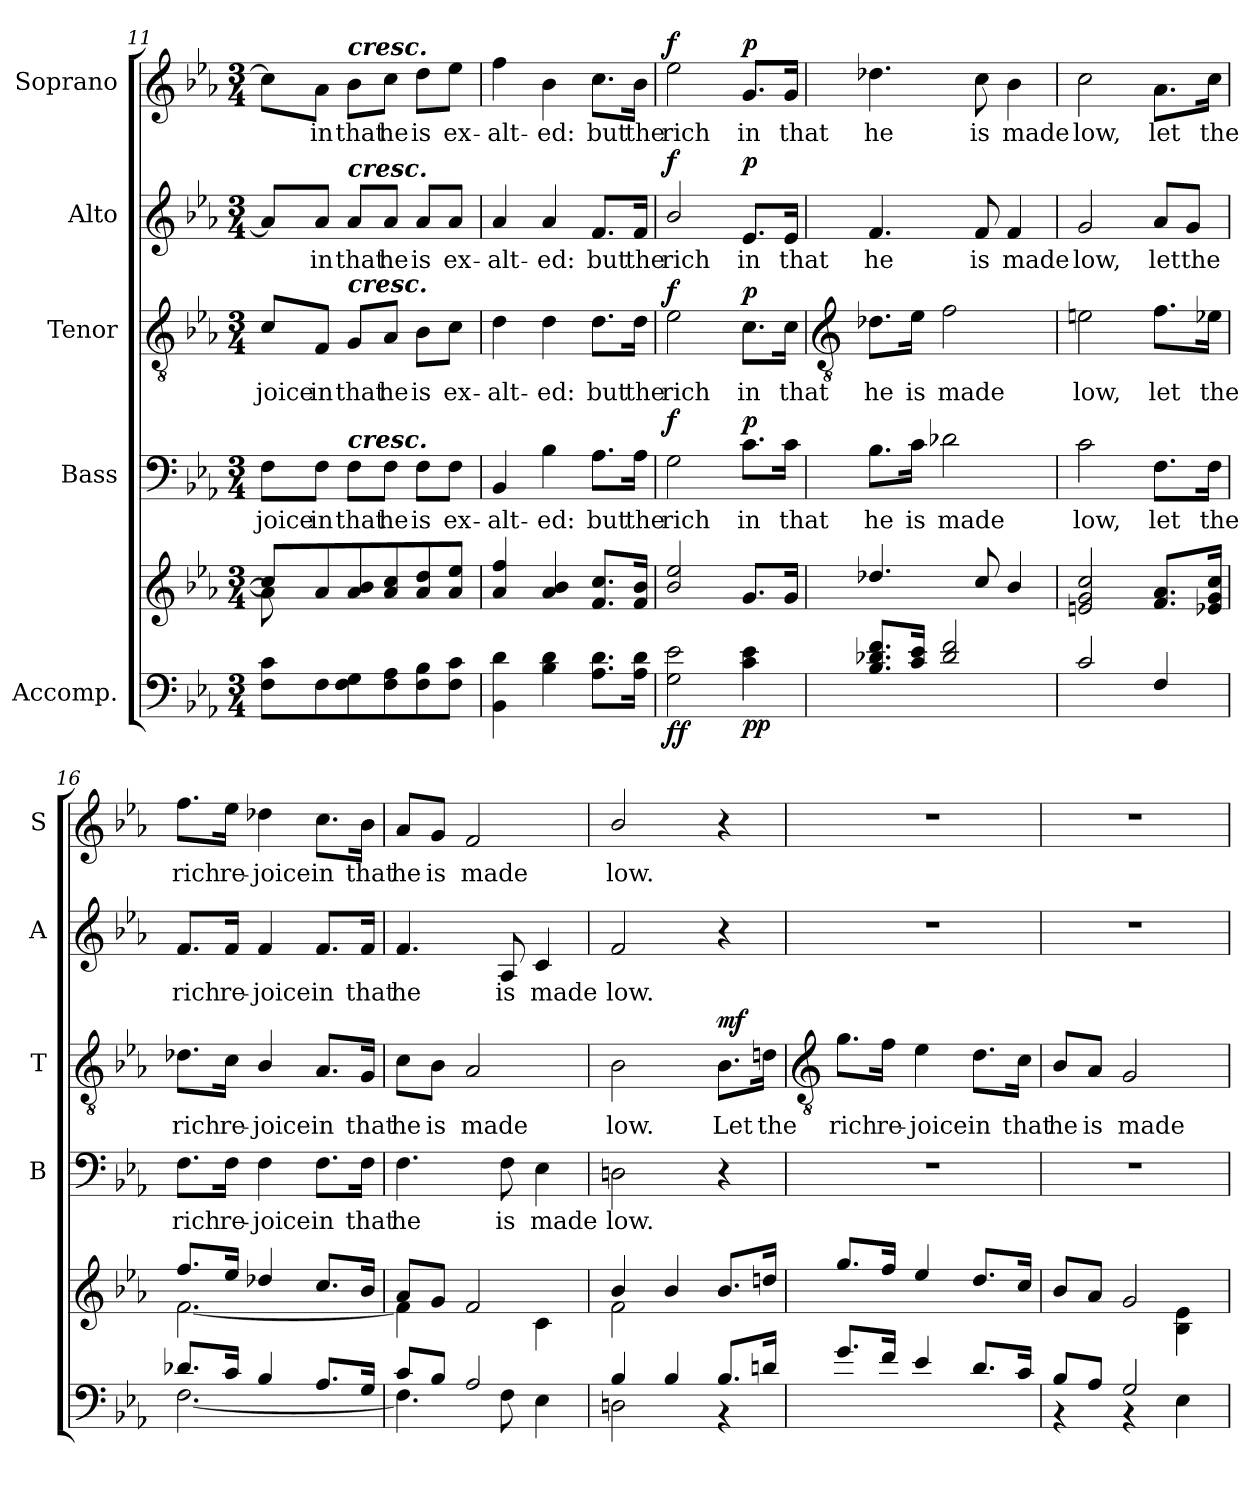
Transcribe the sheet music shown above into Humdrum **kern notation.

**kern	**kern	**dynam	**kern	**text	**dynam	**kern	**text	**dynam	**kern	**text	**dynam	**kern	**text	**dynam
*part5	*part5	*part5	*part4	*part4	*part4	*part3	*part3	*part3	*part2	*part2	*part2	*part1	*part1	*part1
*staff6	*staff5	*staff5/6	*staff4	*staff4	*staff4	*staff3	*staff3	*staff3	*staff2	*staff2	*staff2	*staff1	*staff1	*staff1
*I"Accomp.	*	*	*I"Bass	*	*	*I"Tenor	*	*	*I"Alto	*	*	*I"Soprano	*	*
*	*	*	*I'B	*	*	*I'T	*	*	*I'A	*	*	*I'S	*	*
*clefF4	*clefG2	*	*clefF4	*	*	*clefGv2	*	*	*clefG2	*	*	*clefG2	*	*
*k[b-e-a-]	*k[b-e-a-]	*	*k[b-e-a-]	*	*	*k[b-e-a-]	*	*	*k[b-e-a-]	*	*	*k[b-e-a-]	*	*
*E-:	*E-:	*	*E-:	*	*	*E-:	*	*	*E-:	*	*	*E-:	*	*
*M3/4	*M3/4	*	*M3/4	*	*	*M3/4	*	*	*M3/4	*	*	*M3/4	*	*
=11	=11	=11	=11	=11	=11	=11	=11	=11	=11	=11	=11	=11	=11	=11
*	*^	*	*	*	*	*	*	*	*	*	*	*	*	*
!	!	!	!	!	!LO:LY:b	!	!	!LO:LY:b	!	!	!	!	!	!	!
8F 8cL	8cc/L]	8a-\]	.	8F\L	-joice	.	8c/L	-joice	.	8a-/L]	.	.	8cc\L]	.	.
!	!	!	!	!	!LO:LY:b	!	!	!LO:LY:b	!	!	!LO:LY:b	!	!	!LO:LY:b	!
8F	8a-/	8ryy	.	8F\J	in	.	8F/J	in	.	8a-/J	in	.	8a-\J	in	.
!	!	!	!	!	!	!	!	!	!	!	!	!	!LO:TX:a:Bi:t=cresc.	!	!
!	!	!	!	!	!	!	!	!	!	!LO:TX:a:Bi:t=cresc.	!	!	!	!	!
!	!	!	!	!	!	!	!LO:TX:a:Bi:t=cresc.	!	!	!	!	!	!	!	!
!	!	!	!	!LO:TX:a:Bi:t=cresc.	!	!	!	!	!	!	!	!	!	!	!
!	!	!	!	!	!LO:LY:b	!	!	!LO:LY:b	!	!	!LO:LY:b	!	!	!LO:LY:b	!
8F 8G	8a-/ 8b-/	4ryy	.	8F\L	that	.	8G/L	that	.	8a-/L	that	.	8b-\L	that	.
!	!	!	!	!	!LO:LY:b	!	!	!LO:LY:b	!	!	!LO:LY:b	!	!	!LO:LY:b	!
8F 8A-	8a-/ 8cc/	.	.	8F\J	he	.	8A-/J	he	.	8a-/J	he	.	8cc\J	he	.
!	!	!	!	!	!LO:LY:b	!	!	!LO:LY:b	!	!	!LO:LY:b	!	!	!LO:LY:b	!
8F 8B-	8a-/ 8dd/	4ryy	.	8F\L	is	.	8B-\L	is	.	8a-/L	is	.	8dd\L	is	.
!	!	!	!	!	!LO:LY:b	!	!	!LO:LY:b	!	!	!LO:LY:b	!	!	!LO:LY:b	!
8F 8cJ	8a-/ 8ee-/J	.	.	8F\J	ex-	.	8c\J	ex-	.	8a-/J	ex-	.	8ee-\J	ex-	.
=12	=12	=12	=12	=12	=12	=12	=12	=12	=12	=12	=12	=12	=12	=12	=12
!	!	!LO:N:vis=1	!	!	!LO:LY:b	!	!	!LO:LY:b	!	!	!LO:LY:b	!	!	!LO:LY:b	!
4BB- 4d	4a-/ 4ff/	2.ryy	.	4BB-	-alt-	.	4d	-alt-	.	4a-	-alt-	.	4ff	-alt-	.
!	!	!	!	!	!LO:LY:b	!	!	!LO:LY:b	!	!	!LO:LY:b	!	!	!LO:LY:b	!
4B- 4d	4a-/ 4b-/	.	.	4B-	-ed:	.	4d	-ed:	.	4a-	-ed:	.	4b-	-ed:	.
!	!	!	!	!	!LO:LY:b	!	!	!LO:LY:b	!	!	!LO:LY:b	!	!	!LO:LY:b	!
8.A- 8.dL	8.f/ 8.cc/L	.	.	8.A-\L	but	.	8.d\L	but	.	8.f/L	but	.	8.cc\L	but	.
!	!	!	!	!	!LO:LY:b	!	!	!LO:LY:b	!	!	!LO:LY:b	!	!	!LO:LY:b	!
16A- 16dJ	16f/ 16b-/J	.	.	16A-\Jk	the	.	16d\Jk	the	.	16f/Jk	the	.	16b-\Jk	the	.
=13	=13	=13	=13	=13	=13	=13	=13	=13	=13	=13	=13	=13	=13	=13	=13
!	!	!LO:N:vis=1	!LO:DY:b=2	!	!LO:LY:b	!	!	!LO:LY:b	!	!	!LO:LY:b	!	!	!LO:LY:b	!
!	!	!	!LO:DY:n=1:b	!	!	!LO:DY:b	!	!	!LO:DY:b	!	!	!LO:DY:b	!	!	!LO:DY:b
2G 2e-	2b-/ 2ee-/	2.ryy	f f	2G	rich	f	2e-	rich	f	2b-/	rich	f	2ee-	rich	f
!	!	!	!LO:DY:n=2:b=2	!	!LO:LY:b	!	!	!LO:LY:b	!	!	!LO:LY:b	!	!	!LO:LY:b	!
!	!	!	!LO:DY:n=3:b	!	!	!LO:DY:b	!	!	!LO:DY:b	!	!	!LO:DY:b	!	!	!LO:DY:b
4c 4e-	8.g/L	.	p p	8.c\L	in	p	8.c\L	in	p	8.e-/L	in	p	8.g/L	in	p
!	!	!	!	!	!LO:LY:b	!	!	!LO:LY:b	!	!	!LO:LY:b	!	!	!LO:LY:b	!
.	16g/J	.	.	16c\Jk	that	.	16c\Jk	that	.	16e-/Jk	that	.	16g/Jk	that	.
!!LO:LB:g=z
=14	=14	=14	=14	=14	=14	=14	=14	=14	=14	=14	=14	=14	=14	=14	=14
*	*	*	*	*	*	*	*clefGv2	*	*	*	*	*	*	*	*
*^	*	*	*	*	*	*	*	*	*	*	*	*	*	*	*
!	!LO:N:vis=1	!	!LO:N:vis=1	!	!	!LO:LY:b	!	!	!LO:LY:b	!	!	!LO:LY:b	!	!	!LO:LY:b	!
8.B- 8.d-X 8.fL	2.ryy	4.dd-X/	2.ryy	.	8.B-\L	he	.	8.d-X\L	he	.	4.f	he	.	4.dd-X	he	.
!	!	!	!	!	!	!LO:LY:b	!	!	!LO:LY:b	!	!	!	!	!	!	!
16c 16e-J	.	.	.	.	16c\Jk	is	.	16e-\Jk	is	.	.	.	.	.	.	.
!	!	!	!	!	!	!LO:LY:b	!	!	!LO:LY:b	!	!	!	!	!	!	!
2d- 2f	.	.	.	.	2d-X	made	.	2f	made	.	.	.	.	.	.	.
!	!	!	!	!	!	!	!	!	!	!	!	!LO:LY:b	!	!	!LO:LY:b	!
.	.	8cc/	.	.	.	.	.	.	.	.	8f	is	.	8cc	is	.
!	!	!	!	!	!	!	!	!	!	!	!	!LO:LY:b	!	!	!LO:LY:b	!
.	.	4b-/	.	.	.	.	.	.	.	.	4f	made	.	4b-	made	.
=15	=15	=15	=15	=15	=15	=15	=15	=15	=15	=15	=15	=15	=15	=15	=15	=15
!	!LO:N:vis=1	!	!LO:N:vis=1	!	!	!LO:LY:b	!	!	!LO:LY:b	!	!	!LO:LY:b	!	!	!LO:LY:b	!
2c	2.ryy	2en/ 2g/ 2cc/	2.ryy	.	2c	low,	.	2en	low,	.	2g	low,	.	2cc	low,	.
!	!	!	!	!	!	!LO:LY:b	!	!	!LO:LY:b	!	!	!LO:LY:b	!	!	!LO:LY:b	!
4F	.	8.f/ 8.a-/L	.	.	8.F\L	let	.	8.f\L	let	.	8a-/L	let	.	8.a-\L	let	.
!	!	!	!	!	!	!	!	!	!	!	!	!LO:LY:b	!	!	!	!
.	.	.	.	.	.	.	.	.	.	.	8g/J	the	.	.	.	.
!	!	!	!	!	!	!LO:LY:b	!	!	!LO:LY:b	!	!	!	!	!	!LO:LY:b	!
.	.	16e-X/ 16g/ 16cc/J	.	.	16F\Jk	the	.	16e-X\Jk	the	.	.	.	.	16cc\Jk	the	.
=16	=16	=16	=16	=16	=16	=16	=16	=16	=16	=16	=16	=16	=16	=16	=16	=16
!	!	!	!	!	!	!LO:LY:b	!	!	!LO:LY:b	!	!	!LO:LY:b	!	!	!LO:LY:b	!
8.d-X/L	[2.F\	8.ff/L	[2.f\	.	8.F\L	rich	.	8.d-X\L	rich	.	8.f/L	rich	.	8.ff\L	rich	.
!	!	!	!	!	!	!LO:LY:b	!	!	!LO:LY:b	!	!	!LO:LY:b	!	!	!LO:LY:b	!
16c/J	.	16ee-/J	.	.	16F\Jk	re-	.	16c\Jk	re-	.	16f/Jk	re-	.	16ee-\Jk	re-	.
!	!	!	!	!	!	!LO:LY:b	!	!	!LO:LY:b	!	!	!LO:LY:b	!	!	!LO:LY:b	!
4B-/	.	4dd-X/	.	.	4F	-joice	.	4B-/	-joice	.	4f	-joice	.	4dd-X	-joice	.
!	!	!	!	!	!	!LO:LY:b	!	!	!LO:LY:b	!	!	!LO:LY:b	!	!	!LO:LY:b	!
8.A-/L	.	8.cc/L	.	.	8.F\L	in	.	8.A-/L	in	.	8.f/L	in	.	8.cc\L	in	.
!	!	!	!	!	!	!LO:LY:b	!	!	!LO:LY:b	!	!	!LO:LY:b	!	!	!LO:LY:b	!
16G/J	.	16b-/J	.	.	16F\Jk	that	.	16G/Jk	that	.	16f/Jk	that	.	16b-\Jk	that	.
=17	=17	=17	=17	=17	=17	=17	=17	=17	=17	=17	=17	=17	=17	=17	=17	=17
!	!	!	!	!	!	!LO:LY:b	!	!	!LO:LY:b	!	!	!LO:LY:b	!	!	!LO:LY:b	!
8c/L	4.F\]	8a-/L	4f\]	.	4.F	he	.	8c\L	he	.	4.f	he	.	8a-/L	he	.
!	!	!	!	!	!	!	!	!	!LO:LY:b	!	!	!	!	!	!LO:LY:b	!
8B-/J	.	8g/J	.	.	.	.	.	8B-\J	is	.	.	.	.	8g/J	is	.
!	!	!	!	!	!	!	!	!	!LO:LY:b	!	!	!	!	!	!LO:LY:b	!
2A-/	.	2f/	4ryy	.	.	.	.	2A-	made	.	.	.	.	2f	made	.
!	!	!	!	!	!	!LO:LY:b	!	!	!	!	!	!LO:LY:b	!	!	!	!
.	8F\	.	.	.	8F	is	.	.	.	.	8A-	is	.	.	.	.
!	!	!	!	!	!	!LO:LY:b	!	!	!	!	!	!LO:LY:b	!	!	!	!
.	4E-\	.	4c\	.	4E-	made	.	.	.	.	4c	made	.	.	.	.
=18	=18	=18	=18	=18	=18	=18	=18	=18	=18	=18	=18	=18	=18	=18	=18	=18
!	!	!	!	!	!	!LO:LY:b	!	!	!LO:LY:b	!	!	!LO:LY:b	!	!	!LO:LY:b	!
4B-/	2Dn\	4b-/	2f\	.	2Dn	low.	.	2B-	low.	.	2f	low.	.	2b-/	low.	.
4B-/	.	4b-/	.	.	.	.	.	.	.	.	.	.	.	.	.	.
!	!	!	!	!LO:DY:b=2	!	!	!	!	!LO:LY:b	!	!	!	!	!	!	!
!	!	!	!	!LO:DY:n=1:b	!	!	!	!	!	!LO:DY:b	!	!	!	!	!	!
8.B-/L	4r	8.b-/L	4ryy	mf mf	4r	.	.	8.B-\L	Let	mf	4r	.	.	4r	.	.
!	!	!	!	!	!	!	!	!	!LO:LY:b	!	!	!	!	!	!	!
16dn/J	.	16ddn/J	.	.	.	.	.	16dn\Jk	the	.	.	.	.	.	.	.
!!LO:LB:g=z
=19	=19	=19	=19	=19	=19	=19	=19	=19	=19	=19	=19	=19	=19	=19	=19	=19
*	*	*	*	*	*	*	*	*clefGv2	*	*	*	*	*	*	*	*
!	!LO:N:vis=1	!	!LO:N:vis=1	!	!LO:N:vis=1	!	!	!	!LO:LY:b	!	!LO:N:vis=1	!	!	!LO:N:vis=1	!	!
8.gL	2.ryy	8.gg/L	2.ryy	.	2.r	.	.	8.g\L	rich	.	2.r	.	.	2.r	.	.
!	!	!	!	!	!	!	!	!	!LO:LY:b	!	!	!	!	!	!	!
16fJ	.	16ff/J	.	.	.	.	.	16f\Jk	re-	.	.	.	.	.	.	.
!	!	!	!	!	!	!	!	!	!LO:LY:b	!	!	!	!	!	!	!
4e-	.	4ee-/	.	.	.	.	.	4e-	-joice	.	.	.	.	.	.	.
!	!	!	!	!	!	!	!	!	!LO:LY:b	!	!	!	!	!	!	!
8.dL	.	8.dd/L	.	.	.	.	.	8.d\L	in	.	.	.	.	.	.	.
!	!	!	!	!	!	!	!	!	!LO:LY:b	!	!	!	!	!	!	!
16cJ	.	16cc/J	.	.	.	.	.	16c\Jk	that	.	.	.	.	.	.	.
=20	=20	=20	=20	=20	=20	=20	=20	=20	=20	=20	=20	=20	=20	=20	=20	=20
!	!	!	!	!	!LO:N:vis=1	!	!	!	!LO:LY:b	!	!LO:N:vis=1	!	!	!LO:N:vis=1	!	!
8B-/L	4r	8b-/L	4ryy	.	2.r	.	.	8B-/L	he	.	2.r	.	.	2.r	.	.
!	!	!	!	!	!	!	!	!	!LO:LY:b	!	!	!	!	!	!	!
8A-/J	.	8a-/J	.	.	.	.	.	8A-/J	is	.	.	.	.	.	.	.
!	!	!	!	!	!	!	!	!	!LO:LY:b	!	!	!	!	!	!	!
2G/	4r	2g/	4ryy	.	.	.	.	2G	made	.	.	.	.	.	.	.
.	4E-\	.	4B-\ 4e-\	.	.	.	.	.	.	.	.	.	.	.	.	.
*v	*v	*	*	*	*	*	*	*	*	*	*	*	*	*	*	*
*	*v	*v	*	*	*	*	*	*	*	*	*	*	*	*	*
=	=	=	=	=	=	=	=	=	=	=	=	=	=	=
*-	*-	*-	*-	*-	*-	*-	*-	*-	*-	*-	*-	*-	*-	*-
